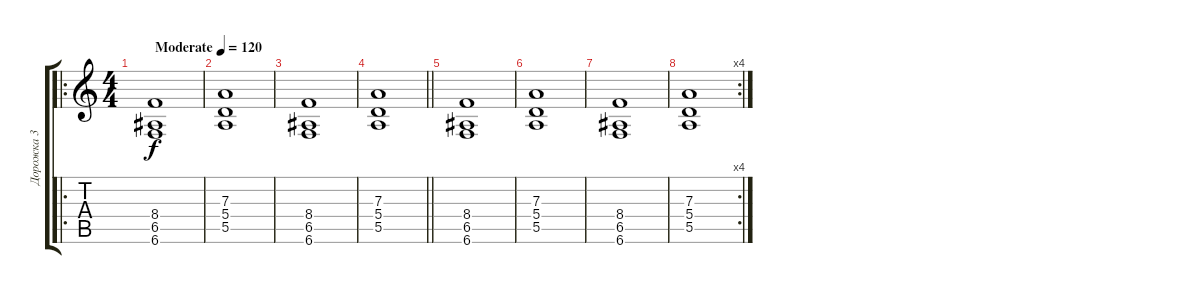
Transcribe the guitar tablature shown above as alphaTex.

\track ("Дорожка 3" "Дорожка 3") {instrument distortionguitar}
\staff {score tabs}
\tuning (B3 Gb3 D3 A2 E2 B1) {hide}
\ro
\ts (4 4)
\tempo (120 "Moderate")
\clef g2
\ks c
(8.4 6.5 6.6).1{dy f instrument distortionguitar} |
(7.3 5.4 5.5).1 |
(8.4 6.5 6.6).1 |
\barLineRight lightlight
(7.3 5.4 5.5).1 |
(8.4 6.5 6.6).1 |
(7.3 5.4 5.5).1 |
(8.4 6.5 6.6).1 |
\rc 4
(7.3 5.4 5.5).1
